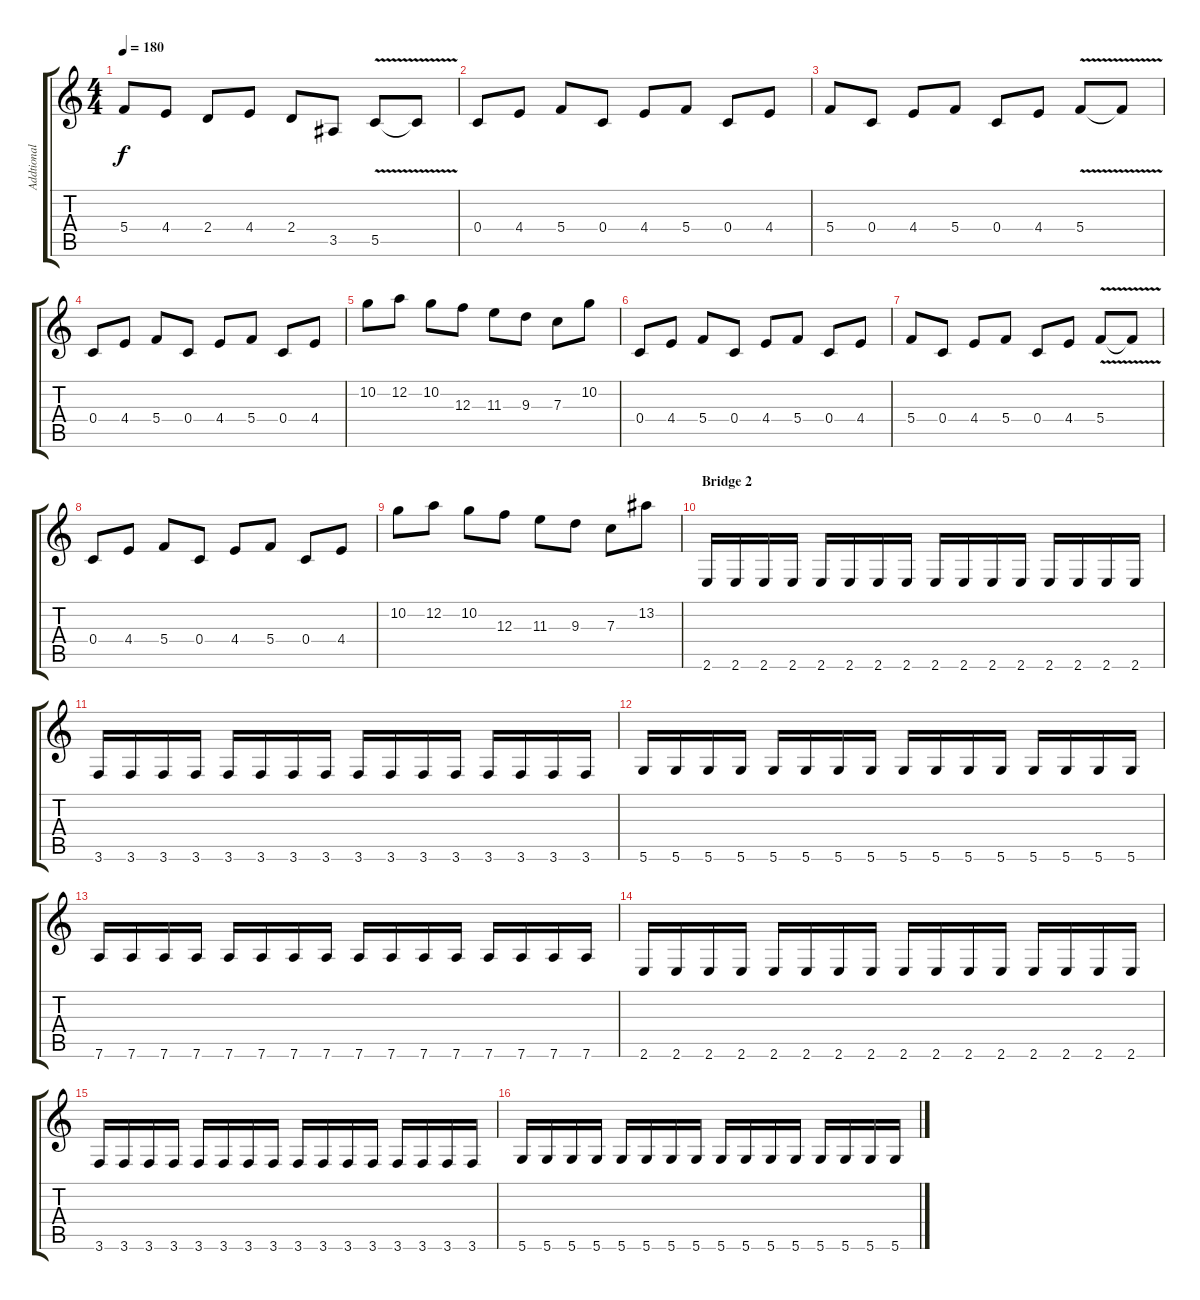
\track ("Addtional Guitar" "Addtional ") {instrument overdrivenguitar}
\staff {score tabs}
\tuning (D4 A3 F3 C3 G2 D2) {hide}
\ts (4 4)
\tempo 180
\clef g2
\ks c
5.4.8{dy f} 4.4.8 2.4.8 4.4.8 2.4.8 3.5.8 5.5{v}.8 5.5{t}.8 |
0.4.8 4.4.8 5.4.8 0.4.8 4.4.8 5.4.8 0.4.8 4.4.8 |
5.4.8 0.4.8 4.4.8 5.4.8 0.4.8 4.4.8 5.4{v}.8 5.4{t}.8 |
0.4.8 4.4.8 5.4.8 0.4.8 4.4.8 5.4.8 0.4.8 4.4.8 |
10.2.8 12.2.8 10.2.8 12.3.8 11.3.8 9.3.8 7.3.8 10.2.8 |
0.4.8 4.4.8 5.4.8 0.4.8 4.4.8 5.4.8 0.4.8 4.4.8 |
5.4.8 0.4.8 4.4.8 5.4.8 0.4.8 4.4.8 5.4{v}.8 5.4{t}.8 |
0.4.8 4.4.8 5.4.8 0.4.8 4.4.8 5.4.8 0.4.8 4.4.8 |
10.2.8 12.2.8 10.2.8 12.3.8 11.3.8 9.3.8 7.3.8 13.2.8 |
\section ("" "Bridge 2")
2.6.16 2.6.16 2.6.16 2.6.16 2.6.16 2.6.16 2.6.16 2.6.16 2.6.16 2.6.16 2.6.16 2.6.16 2.6.16 2.6.16 2.6.16 2.6.16 |
3.6.16 3.6.16 3.6.16 3.6.16 3.6.16 3.6.16 3.6.16 3.6.16 3.6.16 3.6.16 3.6.16 3.6.16 3.6.16 3.6.16 3.6.16 3.6.16 |
5.6.16 5.6.16 5.6.16 5.6.16 5.6.16 5.6.16 5.6.16 5.6.16 5.6.16 5.6.16 5.6.16 5.6.16 5.6.16 5.6.16 5.6.16 5.6.16 |
7.6.16 7.6.16 7.6.16 7.6.16 7.6.16 7.6.16 7.6.16 7.6.16 7.6.16 7.6.16 7.6.16 7.6.16 7.6.16 7.6.16 7.6.16 7.6.16 |
2.6.16 2.6.16 2.6.16 2.6.16 2.6.16 2.6.16 2.6.16 2.6.16 2.6.16 2.6.16 2.6.16 2.6.16 2.6.16 2.6.16 2.6.16 2.6.16 |
3.6.16 3.6.16 3.6.16 3.6.16 3.6.16 3.6.16 3.6.16 3.6.16 3.6.16 3.6.16 3.6.16 3.6.16 3.6.16 3.6.16 3.6.16 3.6.16 |
5.6.16 5.6.16 5.6.16 5.6.16 5.6.16 5.6.16 5.6.16 5.6.16 5.6.16 5.6.16 5.6.16 5.6.16 5.6.16 5.6.16 5.6.16 5.6.16
